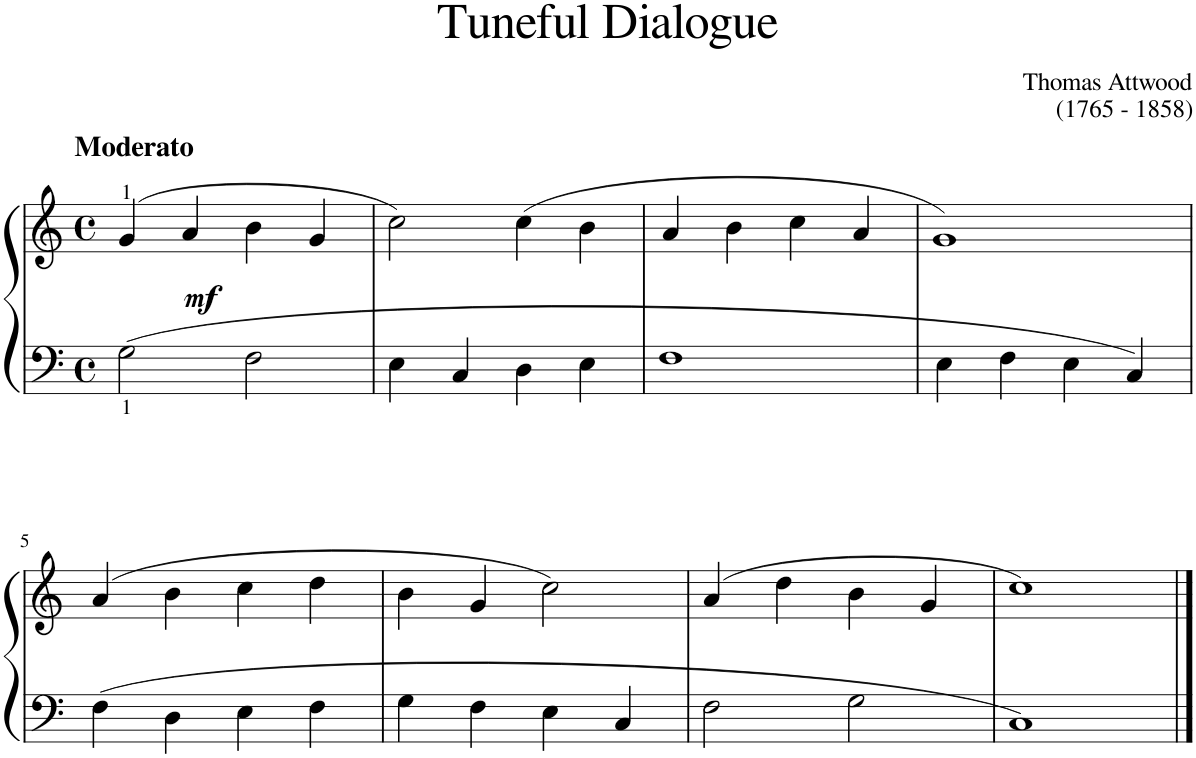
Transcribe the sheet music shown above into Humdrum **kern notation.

**kern	**kern	**dynam
*part1	*part1	*part1
*staff2	*staff1	*staff1/2
*I"Piano	*	*
*I'Pno	*	*
*clefF4	*clefG2	*
*k[]	*k[]	*
*M4/4	*M4/4	*
*met(c)	*met(c)	*
=1	=1	=1
!	!LO:TX:a:B:t=Moderato	!
!	!	!LO:DY:b
2G\	(4g/	mf
.	4a/	.
2F\	4b\	.
.	4g/	.
=2	=2	=2
4E\	2cc\)	.
4C/	.	.
4D\	(4cc\	.
4E\	4b\	.
=3	=3	=3
1F	4a/	.
.	4b\	.
.	4cc\	.
.	4a/	.
=4	=4	=4
4E\	1g)	.
4F\	.	.
4E\	.	.
4C/	.	.
!!LO:LB:g=z
=5	=5	=5
4F\	(4a/	.
4D\	4b\	.
4E\	4cc\	.
4F\	4dd\	.
=6	=6	=6
4G\	4b\	.
4F\	4g/	.
4E\	2cc\)	.
4C/	.	.
=7	=7	=7
2F\	(4a/	.
.	4dd\	.
2G\	4b\	.
.	4g/	.
=8	=8	=8
1C	1cc)	.
==	==	==
*-	*-	*-
